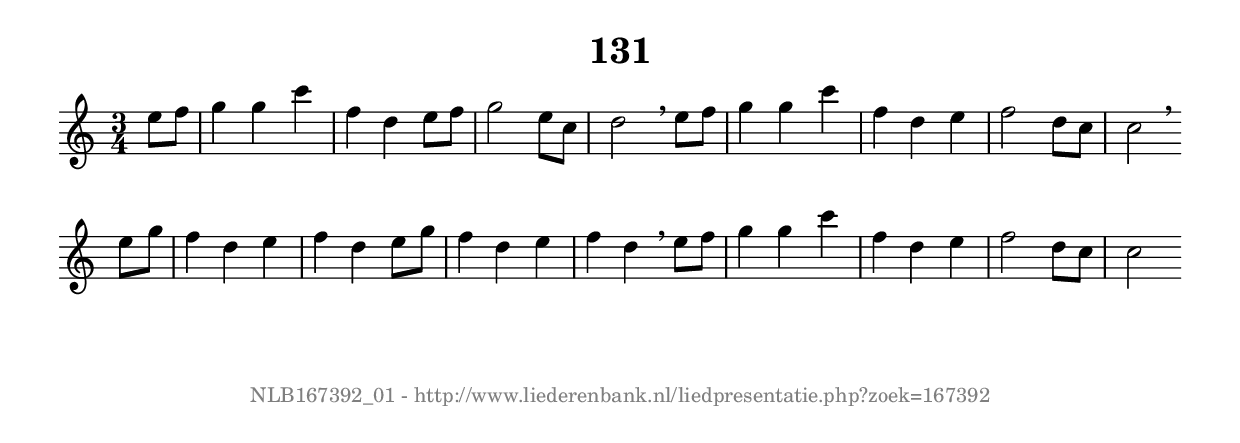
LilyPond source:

%
% produced by wce2krn 1.64 (7 June 2014)
%
\version"2.16"
#(append! paper-alist '(("long" . (cons (* 210 mm) (* 2000 mm)))))
#(set-default-paper-size "long")
sb = {\breathe}
mBreak = {\breathe }
bBreak = {\breathe }
x = {\once\override NoteHead #'style = #'cross }
gl=\glissando
itime={\override Staff.TimeSignature #'stencil = ##f }
ficta = {\once\set suggestAccidentals = ##t}
fine = {\once\override Score.RehearsalMark #'self-alignment-X = #1 \mark \markup {\italic{Fine}}}
dc = {\once\override Score.RehearsalMark #'self-alignment-X = #1 \mark \markup {\italic{D.C.}}}
dcf = {\once\override Score.RehearsalMark #'self-alignment-X = #1 \mark \markup {\italic{D.C. al Fine}}}
dcc = {\once\override Score.RehearsalMark #'self-alignment-X = #1 \mark \markup {\italic{D.C. al Coda}}}
ds = {\once\override Score.RehearsalMark #'self-alignment-X = #1 \mark \markup {\italic{D.S.}}}
dsf = {\once\override Score.RehearsalMark #'self-alignment-X = #1 \mark \markup {\italic{D.S. al Fine}}}
dsc = {\once\override Score.RehearsalMark #'self-alignment-X = #1 \mark \markup {\italic{D.S. al Coda}}}
pv = {\set Score.repeatCommands = #'((volta "1"))}
sv = {\set Score.repeatCommands = #'((volta "2"))}
tv = {\set Score.repeatCommands = #'((volta "3"))}
qv = {\set Score.repeatCommands = #'((volta "4"))}
xv = {\set Score.repeatCommands = #'((volta #f))}
\header{ tagline = ""
title = "131"
}
\score {{
\key c \major
\relative g'
{
\set melismaBusyProperties = #'()
\partial 32*8
\time 3/4
\tempo 4=120
\override Score.MetronomeMark #'transparent = ##t
\override Score.RehearsalMark #'break-visibility = #(vector #t #t #f)
e'8 f g4 g c f, d e8 f g2 e8 c d2 \sb e8 f g4 g c f, d e f2 d8 c c2 \bar ":|:" \bBreak
e8 g f4 d e f d e8 g f4 d e f d \sb e8 f g4 g c f, d e f2 d8 c c2 \bar ":|"
 }}
 \midi { }
 \layout {
            indent = 0.0\cm
}
}
\markup { \vspace #0 } \markup { \with-color #grey \fill-line { \center-column { \smaller "NLB167392_01 - http://www.liederenbank.nl/liedpresentatie.php?zoek=167392" } } }
